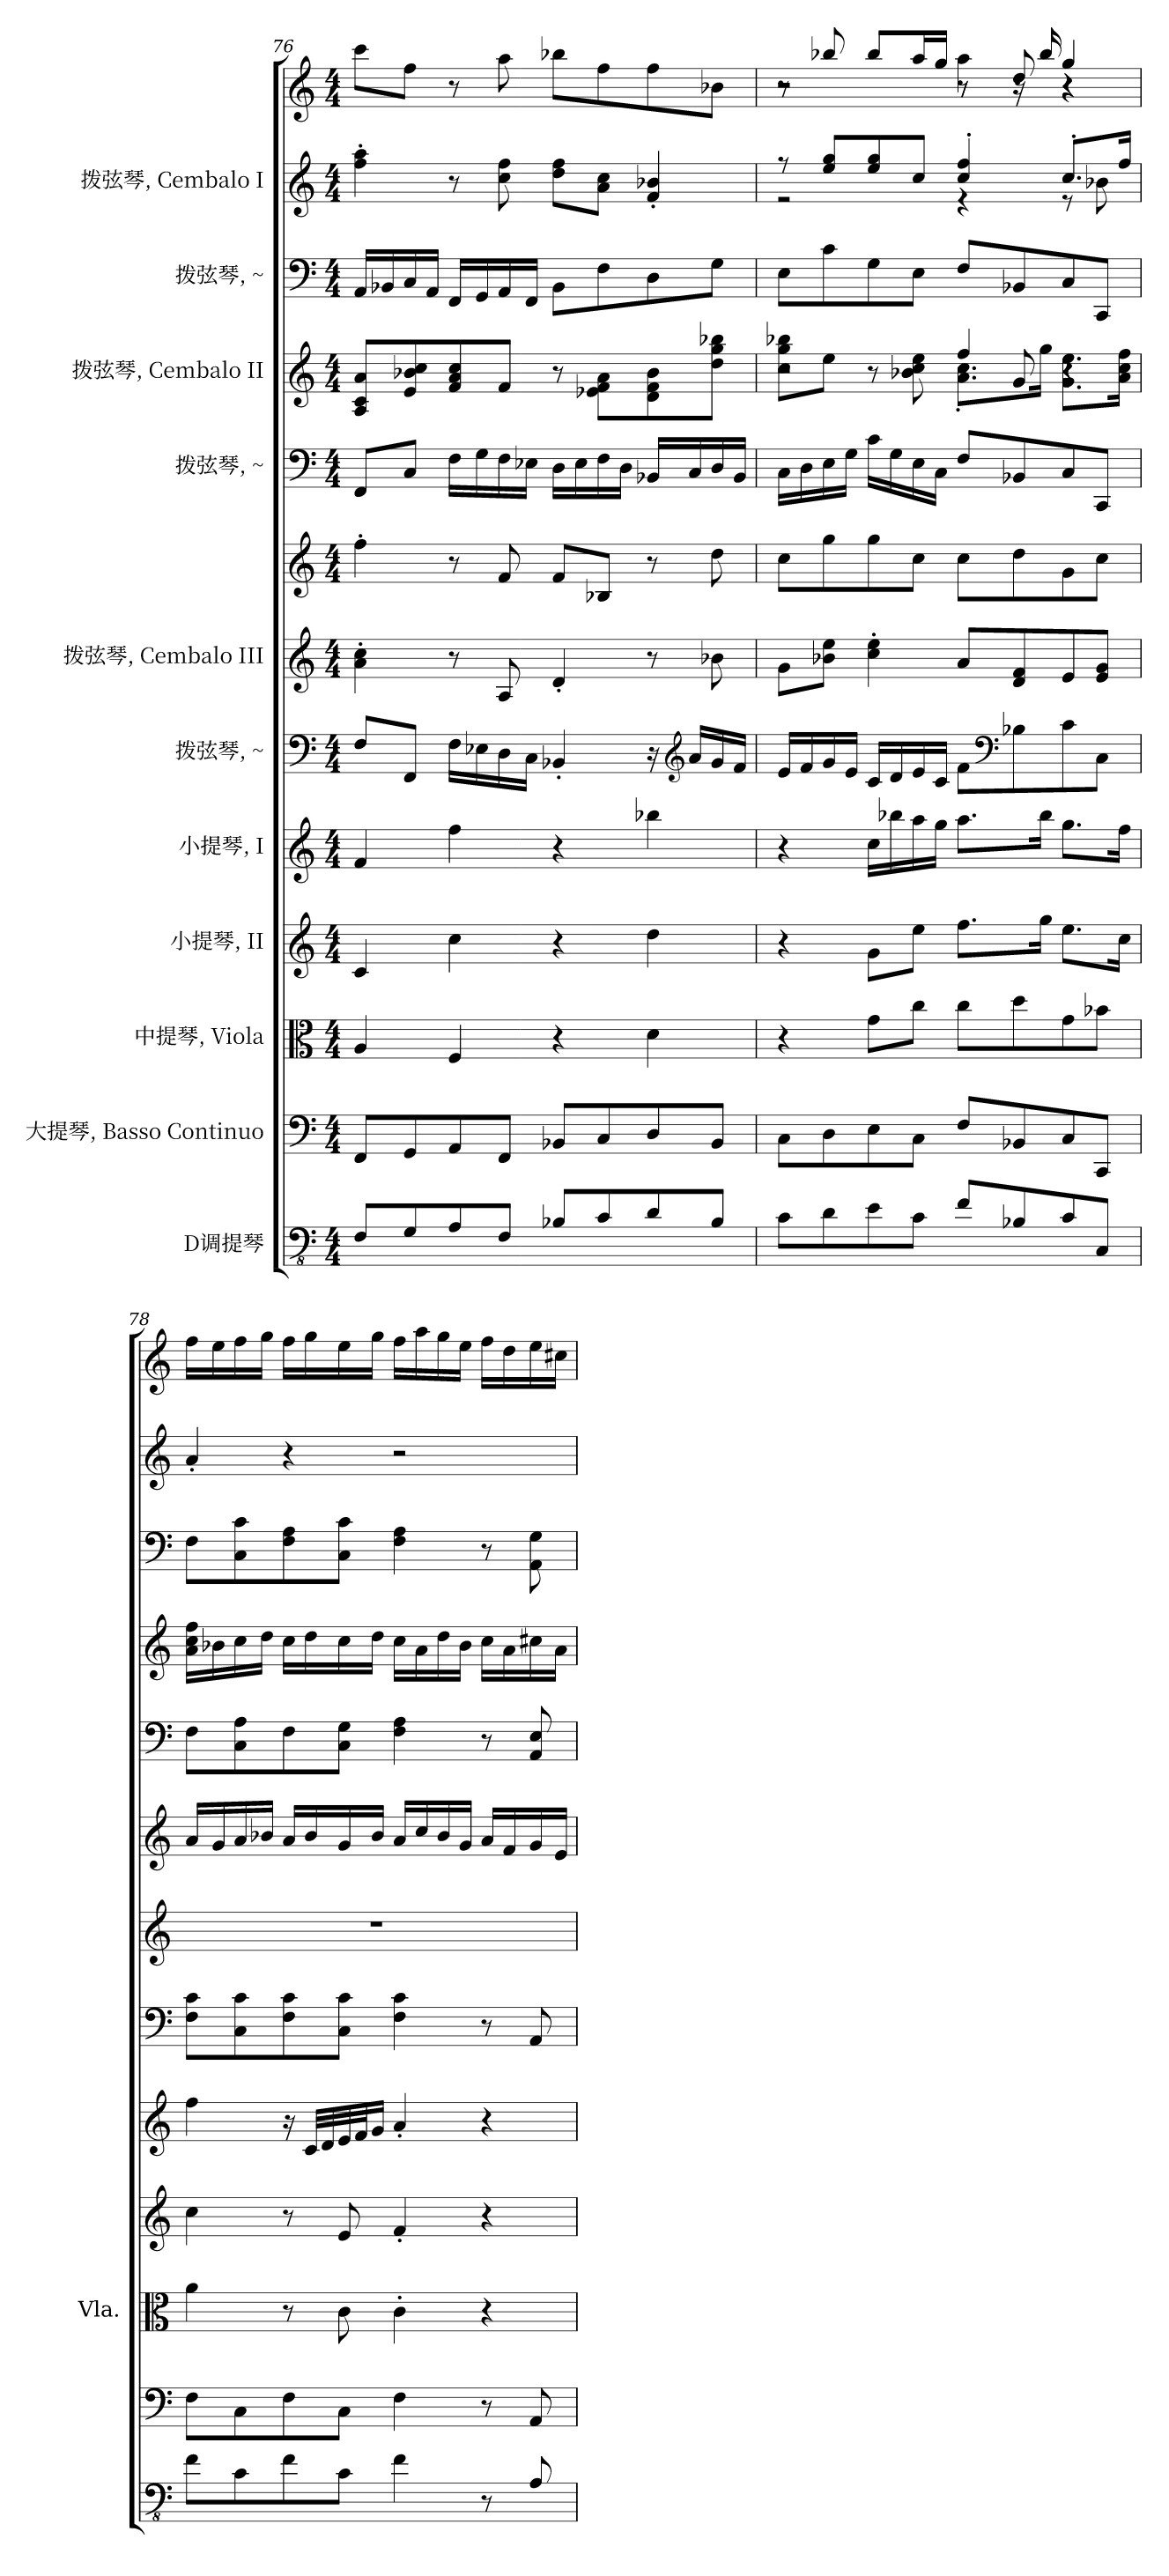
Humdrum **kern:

**kern	**kern	**kern	**kern	**kern	**kern	**kern	**kern	**kern	**kern	**kern	**kern	**kern
*part11	*part10	*part9	*part8	*part7	*part6	*part5	*part5	*part4	*part3	*part2	*part1	*part1
*staff13	*staff12	*staff11	*staff10	*staff9	*staff8	*staff7	*staff6	*staff5	*staff4	*staff3	*staff2	*staff1
*I"D调提琴	*I"大提琴, Basso Continuo	*I"中提琴, Viola	*I"小提琴, II	*I"小提琴, I	*I"拨弦琴, ~	*I"拨弦琴, Cembalo III	*	*I"拨弦琴, ~	*I"拨弦琴, Cembalo II	*I"拨弦琴, ~	*I"拨弦琴, Cembalo I	*
*	*	*I'Vla.	*	*	*	*	*	*	*	*	*	*
*clefFv4	*clefF4	*clefC3	*clefG2	*clefG2	*clefF4	*clefG2	*clefG2	*clefF4	*clefG2	*clefF4	*clefG2	*clefG2
*ITrd7c12	*	*	*	*	*	*	*	*	*	*	*	*
*k[]	*k[]	*k[]	*k[]	*k[]	*k[]	*k[]	*k[]	*k[]	*k[]	*k[]	*k[]	*k[]
*M4/4	*M4/4	*M4/4	*M4/4	*M4/4	*M4/4	*M4/4	*M4/4	*M4/4	*M4/4	*M4/4	*M4/4	*M4/4
=76	=76	=76	=76	=76	=76	=76	=76	=76	=76	=76	=76	=76
8FFF/L	8FF/L	4A/	4c/	4f/	8F/L	4a\' 4cc\'	4ff'\	8FF/L	8A/ 8c/ 8a/L	16AA/LL	4ff\' 4aa\'	8ccc\L
.	.	.	.	.	.	.	.	.	.	16BB-X/	.	.
8GGG/	8GG/	.	.	.	8FF/J	.	.	8C/J	8e/ 8b-X/ 8cc/	16C/	.	8ff\J
.	.	.	.	.	.	.	.	.	.	16AA/JJ	.	.
8AAA/	8AA/	4F/	4cc\	4ff\	16F\LL	8r	8r	16F\LL	8f/ 8a/ 8cc/	16FF/LL	8r	8r
.	.	.	.	.	16E-X\	.	.	16G\	.	16GG/	.	.
8FFF/J	8FF/J	.	.	.	16D\	8A/	8f/	16F\	8f/J	16AA/	8cc\ 8ff\	8aa\
.	.	.	.	.	16C\JJ	.	.	16E-X\JJ	.	16FF/JJ	.	.
8BBB-X/L	8BB-X/L	4r	4r	4r	4BB-X'/	4d'/	8f/L	16D\LL	8r	8BB-\L	8dd\ 8ff\L	8bb-X\L
.	.	.	.	.	.	.	.	16E-\	.	.	.	.
8CC/	8C/	.	.	.	.	.	8B-X/J	16F\	8e-X\ 8f\ 8a\L	8F\	8a\ 8cc\J	8ff\
.	.	.	.	.	.	.	.	16D\JJ	.	.	.	.
8DD/	8D/	4d\	4dd\	4bb-X\	16r	8r	8r	16BB-X/LL	8d\ 8f\ 8b-\	8D\	4f/' 4b-X/'	8ff\
*	*	*	*	*	*clefG2	*	*	*	*	*	*	*
.	.	.	.	.	16a/LL	.	.	16C/	.	.	.	.
8BBB-/J	8BB-/J	.	.	.	16g/	8b-X\	8dd\	16D/	8dd\ 8gg\ 8bb-X\J	8G\J	.	8b-X\J
.	.	.	.	.	16f/JJ	.	.	16BB-/JJ	.	.	.	.
!!LO:PB:g=z
=77	=77	=77	=77	=77	=77	=77	=77	=77	=77	=77	=77	=77
*	*	*	*	*	*	*	*	*	*^	*	*^	*^
*	*	*	*	*	*	*	*	*	*	*^	*	*	*	*	*^
8CC\L	8C\L	4r	4r	4r	16e/LL	8g\L	8cc\L	16C\LL	2r	8cc\ 8gg\ 8bb-X\L	2r	8E\L	8r	2r	8r	2r	2r
.	.	.	.	.	16f/	.	.	16D\	.	.	.	.	.	.	.	.	.
8DD\	8D\	.	.	.	16g/	8b-X\ 8ee\J	8gg\	16E\	.	8ee\J	.	8c\	8ee/ 8gg/L	.	8bb-X/	.	.
.	.	.	.	.	16e/JJ	.	.	16G\JJ	.	.	.	.	.	.	.	.	.
8EE\	8E\	8g\L	8g\L	16cc\LL	16c/LL	4cc\' 4ee\'	8gg\	16c\LL	.	8r	.	8G\	8ee/ 8gg/	.	8bb-/L	.	.
.	.	.	.	16bb-X\	16d/	.	.	16G\	.	.	.	.	.	.	.	.	.
8CC\J	8C\J	8cc\J	8ee\J	16aa\	16e/	.	8cc\J	16E\	.	8b-X\ 8cc\ 8ee\	.	8E\J	8cc/J	.	16aa/L	.	.
.	.	.	.	16gg\JJ	16c/JJ	.	.	16C\JJ	.	.	.	.	.	.	16gg/JJ	.	.
8FF/L	8F/L	8cc\L	8.ff\L	8.aa\L	8f\L	8a/L	8cc\L	8F/L	4ff/	8.a\' 8.cc\'L	8r	8F/L	4cc/' 4ff/'	4r	8r	4aa\	8r
*	*	*	*	*	*clefF4	*	*	*	*	*	*	*	*	*	*	*	*
8BBB-X/	8BB-X/	8dd\	.	.	8B-X\	8d/ 8f/	8dd\	8BB-X/	.	.	8g/	8BB-X/	.	.	16r	.	8dd/
.	.	.	16gg\Jk	16bb-\Jk	.	.	.	.	.	16gg\Jk	.	.	.	.	16bb-/	.	.
8CC/	8C/	8g\	8.ee\L	8.gg\L	8c\	8e/	8g\	8C/	4r	8.g\ 8.ee\L	4r	8C/	8.cc'/L	8r	4gg/	4r	4r
8CCC/J	8CC/J	8b-X\J	.	.	8C\J	8e/ 8g/J	8cc\J	8CC/J	.	.	.	8CC/J	.	8b-X\	.	.	.
.	.	.	16cc\Jk	16ff\Jk	.	.	.	.	.	16a\ 16cc\ 16ff\Jk	.	.	16ff/Jk	.	.	.	.
*	*	*	*	*	*	*	*	*	*	*	*	*	*v	*v	*	*	*
*	*	*	*	*	*	*	*	*	*v	*v	*v	*	*	*v	*v	*v
=78	=78	=78	=78	=78	=78	=78	=78	=78	=78	=78	=78	=78
8FF\L	8F\L	4a\	4cc\	4ff\	8F\ 8c\L	1r	16a/LL	8F\L	16a\ 16cc\ 16ff\LL	8F\L	4a'/	16ff\LL
.	.	.	.	.	.	.	16g/	.	16b-X\	.	.	16ee\
8CC\	8C\	.	.	.	8C\ 8c\	.	16a/	8C\ 8A\	16cc\	8C\ 8c\	.	16ff\
.	.	.	.	.	.	.	16b-X/JJ	.	16dd\JJ	.	.	16gg\JJ
8FF\	8F\	8r	8r	16r	8F\ 8c\	.	16a/LL	8F\	16cc\LL	8F\ 8A\	4r	16ff\LL
.	.	.	.	32c/LLL	.	.	16b-/	.	16dd\	.	.	16gg\
.	.	.	.	32d/	.	.	.	.	.	.	.	.
8CC\J	8C\J	8c\	8e/	32e/	8C\ 8c\J	.	16g/	8C\ 8G\J	16cc\	8C\ 8c\J	.	16ee\
.	.	.	.	32f/J	.	.	.	.	.	.	.	.
.	.	.	.	16g/JJ	.	.	16b-/JJ	.	16dd\JJ	.	.	16gg\JJ
4FF\	4F\	4c'\	4f'/	4a'/	4F\ 4c\	.	16a/LL	4F\ 4A\	16cc\LL	4F\ 4A\	2r	16ff\LL
.	.	.	.	.	.	.	16cc/	.	16a\	.	.	16aa\
.	.	.	.	.	.	.	16b-/	.	16dd\	.	.	16gg\
.	.	.	.	.	.	.	16g/JJ	.	16b-\JJ	.	.	16ee\JJ
8r	8r	4r	4r	4r	8r	.	16a/LL	8r	16cc\LL	8r	.	16ff\LL
.	.	.	.	.	.	.	16f/	.	16a\	.	.	16dd\
8AAA/	8AA/	.	.	.	8AA/	.	16g/	8AA/ 8E/	16cc#X\	8AA\ 8G\	.	16ee\
.	.	.	.	.	.	.	16e/JJ	.	16a\JJ	.	.	16cc#X\JJ
=	=	=	=	=	=	=	=	=	=	=	=	=
*-	*-	*-	*-	*-	*-	*-	*-	*-	*-	*-	*-	*-
